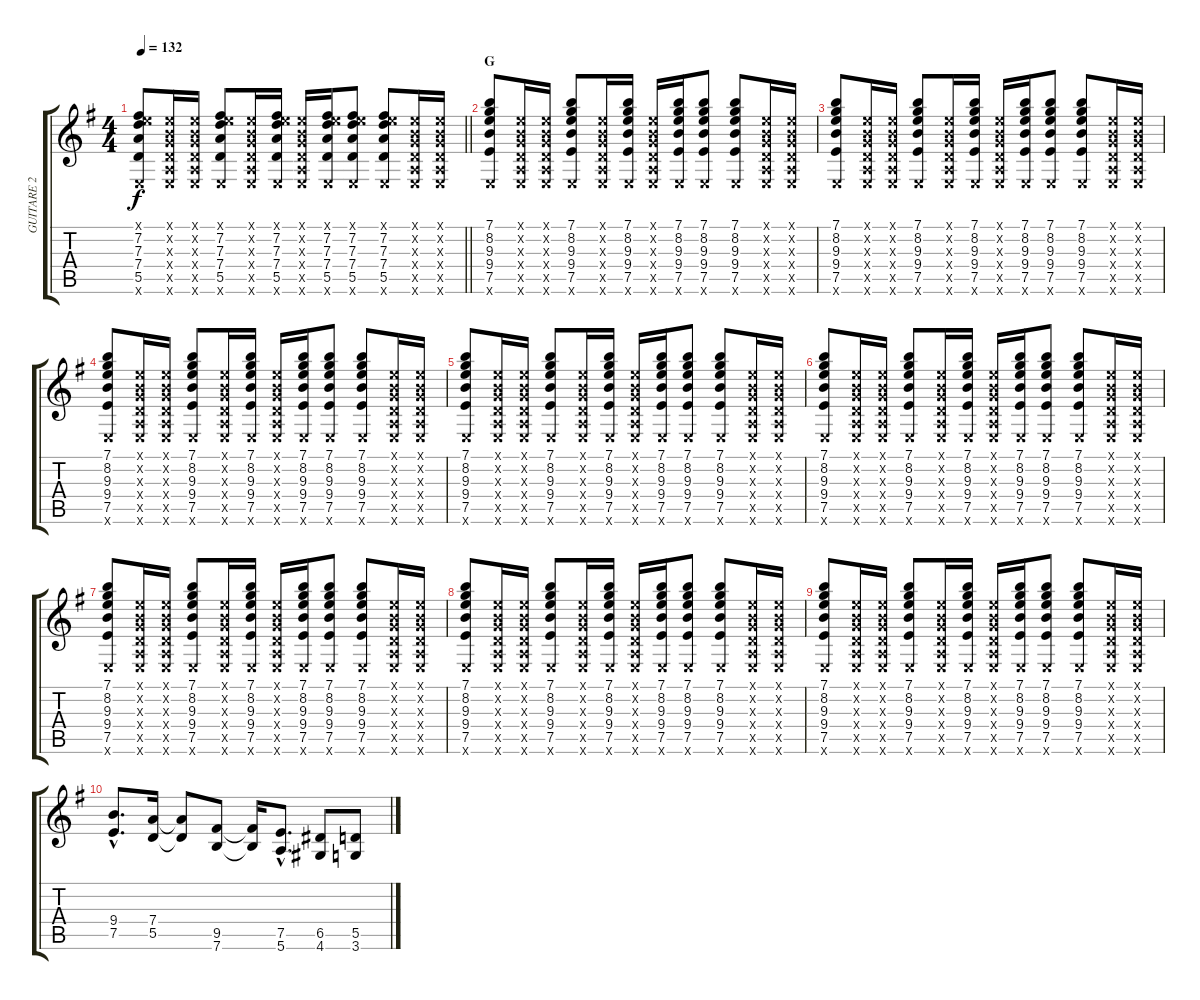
\track ("GUITARE 2" "GUITARE 2") {instrument distortionguitar}
\staff {score tabs}
\tuning (E4 B3 G3 D3 A2 E2) {hide}
\ts (4 4)
\tempo 132
\clef g2
\barLineRight lightlight
\ks g
(0.1{x} 7.2 7.3 7.4 5.5 0.6{x}).8{dy f} (0.1{x} 0.2{x} 0.3{x} 0.4{x} 0.5{x} 0.6{x}).16 (0.1{x} 0.2{x} 0.3{x} 0.4{x} 0.5{x} 0.6{x}).16 (0.1{x} 7.2 7.3 7.4 5.5 0.6{x}).8 (0.1{x} 0.2{x} 0.3{x} 0.4{x} 0.5{x} 0.6{x}).16 (0.1{x} 7.2 7.3 7.4 5.5 0.6{x}).16 (0.1{x} 0.2{x} 0.3{x} 0.4{x} 0.5{x} 0.6{x}).16 (0.1{x} 7.2 7.3 7.4 5.5 0.6{x}).16 (0.1{x} 7.2 7.3 7.4 5.5 0.6{x}).8 (0.1{x} 7.2 7.3 7.4 5.5 0.6{x}).8 (0.1{x} 0.2{x} 0.3{x} 0.4{x} 0.5{x} 0.6{x}).16 (0.1{x} 0.2{x} 0.3{x} 0.4{x} 0.5{x} 0.6{x}).16 |
\section ("" "G")
(7.1 8.2 9.3 9.4 7.5 0.6{x}).8{volume 8} (0.1{x} 0.2{x} 0.3{x} 0.4{x} 0.5{x} 0.6{x}).16 (0.1{x} 0.2{x} 0.3{x} 0.4{x} 0.5{x} 0.6{x}).16 (7.1 8.2 9.3 9.4 7.5 0.6{x}).8 (0.1{x} 0.2{x} 0.3{x} 0.4{x} 0.5{x} 0.6{x}).16 (7.1 8.2 9.3 9.4 7.5 0.6{x}).16 (0.1{x} 0.2{x} 0.3{x} 0.4{x} 0.5{x} 0.6{x}).16 (7.1 8.2 9.3 9.4 7.5 0.6{x}).16 (7.1 8.2 9.3 9.4 7.5 0.6{x}).8 (7.1 8.2 9.3 9.4 7.5 0.6{x}).8 (0.1{x} 0.2{x} 0.3{x} 0.4{x} 0.5{x} 0.6{x}).16 (0.1{x} 0.2{x} 0.3{x} 0.4{x} 0.5{x} 0.6{x}).16 |
(7.1 8.2 9.3 9.4 7.5 0.6{x}).8 (0.1{x} 0.2{x} 0.3{x} 0.4{x} 0.5{x} 0.6{x}).16 (0.1{x} 0.2{x} 0.3{x} 0.4{x} 0.5{x} 0.6{x}).16 (7.1 8.2 9.3 9.4 7.5 0.6{x}).8 (0.1{x} 0.2{x} 0.3{x} 0.4{x} 0.5{x} 0.6{x}).16 (7.1 8.2 9.3 9.4 7.5 0.6{x}).16 (0.1{x} 0.2{x} 0.3{x} 0.4{x} 0.5{x} 0.6{x}).16 (7.1 8.2 9.3 9.4 7.5 0.6{x}).16 (7.1 8.2 9.3 9.4 7.5 0.6{x}).8 (7.1 8.2 9.3 9.4 7.5 0.6{x}).8 (0.1{x} 0.2{x} 0.3{x} 0.4{x} 0.5{x} 0.6{x}).16 (0.1{x} 0.2{x} 0.3{x} 0.4{x} 0.5{x} 0.6{x}).16 |
(7.1 8.2 9.3 9.4 7.5 0.6{x}).8 (0.1{x} 0.2{x} 0.3{x} 0.4{x} 0.5{x} 0.6{x}).16 (0.1{x} 0.2{x} 0.3{x} 0.4{x} 0.5{x} 0.6{x}).16 (7.1 8.2 9.3 9.4 7.5 0.6{x}).8 (0.1{x} 0.2{x} 0.3{x} 0.4{x} 0.5{x} 0.6{x}).16 (7.1 8.2 9.3 9.4 7.5 0.6{x}).16 (0.1{x} 0.2{x} 0.3{x} 0.4{x} 0.5{x} 0.6{x}).16 (7.1 8.2 9.3 9.4 7.5 0.6{x}).16 (7.1 8.2 9.3 9.4 7.5 0.6{x}).8 (7.1 8.2 9.3 9.4 7.5 0.6{x}).8 (0.1{x} 0.2{x} 0.3{x} 0.4{x} 0.5{x} 0.6{x}).16 (0.1{x} 0.2{x} 0.3{x} 0.4{x} 0.5{x} 0.6{x}).16 |
(7.1 8.2 9.3 9.4 7.5 0.6{x}).8 (0.1{x} 0.2{x} 0.3{x} 0.4{x} 0.5{x} 0.6{x}).16 (0.1{x} 0.2{x} 0.3{x} 0.4{x} 0.5{x} 0.6{x}).16 (7.1 8.2 9.3 9.4 7.5 0.6{x}).8 (0.1{x} 0.2{x} 0.3{x} 0.4{x} 0.5{x} 0.6{x}).16 (7.1 8.2 9.3 9.4 7.5 0.6{x}).16 (0.1{x} 0.2{x} 0.3{x} 0.4{x} 0.5{x} 0.6{x}).16 (7.1 8.2 9.3 9.4 7.5 0.6{x}).16 (7.1 8.2 9.3 9.4 7.5 0.6{x}).8 (7.1 8.2 9.3 9.4 7.5 0.6{x}).8 (0.1{x} 0.2{x} 0.3{x} 0.4{x} 0.5{x} 0.6{x}).16 (0.1{x} 0.2{x} 0.3{x} 0.4{x} 0.5{x} 0.6{x}).16 |
(7.1 8.2 9.3 9.4 7.5 0.6{x}).8 (0.1{x} 0.2{x} 0.3{x} 0.4{x} 0.5{x} 0.6{x}).16 (0.1{x} 0.2{x} 0.3{x} 0.4{x} 0.5{x} 0.6{x}).16 (7.1 8.2 9.3 9.4 7.5 0.6{x}).8 (0.1{x} 0.2{x} 0.3{x} 0.4{x} 0.5{x} 0.6{x}).16 (7.1 8.2 9.3 9.4 7.5 0.6{x}).16 (0.1{x} 0.2{x} 0.3{x} 0.4{x} 0.5{x} 0.6{x}).16 (7.1 8.2 9.3 9.4 7.5 0.6{x}).16 (7.1 8.2 9.3 9.4 7.5 0.6{x}).8 (7.1 8.2 9.3 9.4 7.5 0.6{x}).8 (0.1{x} 0.2{x} 0.3{x} 0.4{x} 0.5{x} 0.6{x}).16 (0.1{x} 0.2{x} 0.3{x} 0.4{x} 0.5{x} 0.6{x}).16 |
(7.1 8.2 9.3 9.4 7.5 0.6{x}).8 (0.1{x} 0.2{x} 0.3{x} 0.4{x} 0.5{x} 0.6{x}).16 (0.1{x} 0.2{x} 0.3{x} 0.4{x} 0.5{x} 0.6{x}).16 (7.1 8.2 9.3 9.4 7.5 0.6{x}).8 (0.1{x} 0.2{x} 0.3{x} 0.4{x} 0.5{x} 0.6{x}).16 (7.1 8.2 9.3 9.4 7.5 0.6{x}).16 (0.1{x} 0.2{x} 0.3{x} 0.4{x} 0.5{x} 0.6{x}).16 (7.1 8.2 9.3 9.4 7.5 0.6{x}).16 (7.1 8.2 9.3 9.4 7.5 0.6{x}).8 (7.1 8.2 9.3 9.4 7.5 0.6{x}).8 (0.1{x} 0.2{x} 0.3{x} 0.4{x} 0.5{x} 0.6{x}).16 (0.1{x} 0.2{x} 0.3{x} 0.4{x} 0.5{x} 0.6{x}).16 |
(7.1 8.2 9.3 9.4 7.5 0.6{x}).8 (0.1{x} 0.2{x} 0.3{x} 0.4{x} 0.5{x} 0.6{x}).16 (0.1{x} 0.2{x} 0.3{x} 0.4{x} 0.5{x} 0.6{x}).16 (7.1 8.2 9.3 9.4 7.5 0.6{x}).8 (0.1{x} 0.2{x} 0.3{x} 0.4{x} 0.5{x} 0.6{x}).16 (7.1 8.2 9.3 9.4 7.5 0.6{x}).16 (0.1{x} 0.2{x} 0.3{x} 0.4{x} 0.5{x} 0.6{x}).16 (7.1 8.2 9.3 9.4 7.5 0.6{x}).16 (7.1 8.2 9.3 9.4 7.5 0.6{x}).8 (7.1 8.2 9.3 9.4 7.5 0.6{x}).8 (0.1{x} 0.2{x} 0.3{x} 0.4{x} 0.5{x} 0.6{x}).16 (0.1{x} 0.2{x} 0.3{x} 0.4{x} 0.5{x} 0.6{x}).16 |
(7.1 8.2 9.3 9.4 7.5 0.6{x}).8 (0.1{x} 0.2{x} 0.3{x} 0.4{x} 0.5{x} 0.6{x}).16 (0.1{x} 0.2{x} 0.3{x} 0.4{x} 0.5{x} 0.6{x}).16 (7.1 8.2 9.3 9.4 7.5 0.6{x}).8 (0.1{x} 0.2{x} 0.3{x} 0.4{x} 0.5{x} 0.6{x}).16 (7.1 8.2 9.3 9.4 7.5 0.6{x}).16 (0.1{x} 0.2{x} 0.3{x} 0.4{x} 0.5{x} 0.6{x}).16 (7.1 8.2 9.3 9.4 7.5 0.6{x}).16 (7.1 8.2 9.3 9.4 7.5 0.6{x}).8 (7.1 8.2 9.3 9.4 7.5 0.6{x}).8 (0.1{x} 0.2{x} 0.3{x} 0.4{x} 0.5{x} 0.6{x}).16 (0.1{x} 0.2{x} 0.3{x} 0.4{x} 0.5{x} 0.6{x}).16 |
(9.4{hac} 7.5{hac}).8{d} (7.4 5.5).16 (7.4{t} 5.5{t}).8 (9.5 7.6).8 (9.5{t} 7.6{t}).16 (7.5{hac} 5.6{hac}).8{d} (6.5 4.6).8 (5.5 3.6).8
